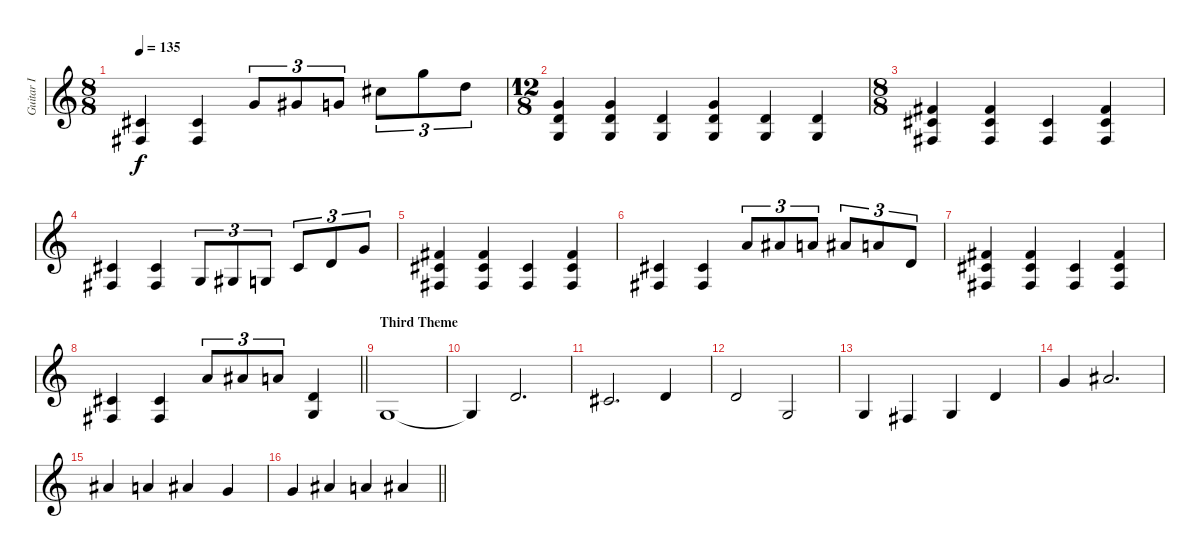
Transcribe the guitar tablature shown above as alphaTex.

\track ("Guitar I" "Guitar I") {instrument distortionguitar}
\staff {score}
\tuning (D4 A3 F3 C3 G2 D2) {hide}
\ts (8 8)
\tempo 135
\clef g2
\ks c
(6.5{pm} 4.6{pm}).4{dy f} (6.5{pm} 4.6{pm}).4 7.4.8{tu (3 2)} 8.4.8{tu (3 2)} 7.4.8{tu (3 2)} 8.3.8{tu (3 2)} 10.2.8{tu (3 2)} 9.3.8{tu (3 2)} |
\ts (12 8)
(7.4 7.5 5.6).4 (7.4 7.5 5.6).4 (7.5{pm} 5.6{pm}).4 (7.4 7.5 5.6).4 (7.5{pm} 5.6{pm}).4 (7.5{pm} 5.6{pm}).4 |
\ts (8 8)
(6.4 6.5 4.6).4 (6.4 6.5 4.6).4 (6.5{pm} 4.6{pm}).4 (6.4 6.5 4.6).4 |
(6.5{pm} 4.6{pm}).4 (6.5{pm} 4.6{pm}).4 5.6.8{tu (3 2)} 6.6.8{tu (3 2)} 5.6.8{tu (3 2)} 6.5.8{tu (3 2)} 7.5.8{tu (3 2)} 7.4.8{tu (3 2)} |
(6.4 6.5 4.6).4 (6.4 6.5 4.6).4 (6.5{pm} 4.6{pm}).4 (6.4 6.5 4.6).4 |
(6.5{pm} 4.6{pm}).4 (6.5{pm} 4.6{pm}).4 9.4.8{tu (3 2)} 10.4.8{tu (3 2)} 9.4.8{tu (3 2)} 10.4.8{tu (3 2)} 9.4.8{tu (3 2)} 7.5.8{tu (3 2)} |
(6.4 6.5 4.6).4 (6.4 6.5 4.6).4 (6.5{pm} 4.6{pm}).4 (6.4 6.5 4.6).4 |
\barLineRight lightlight
(6.5{pm} 4.6{pm}).4 (6.5{pm} 4.6{pm}).4 9.4.8{tu (3 2)} 10.4.8{tu (3 2)} 9.4.8{tu (3 2)} (7.5{pm} 5.6{pm}).4 |
\section ("" "Third Theme")
0.5.1 |
0.5{t}.4 7.5{be (custom 0 0 18 0 20 2 38 2 40 0 60 0)}.2{d} |
6.5.2{d} 7.5.4 |
7.5.2 5.6{be (custom 0 0 28 0 30 2 60 2)}.2 |
5.6.4 4.6.4 5.6.4 7.5.4 |
7.4.4 5.3.2{d} |
5.3.4 4.3.4 5.3.4 2.3.4 |
\barLineRight lightlight
2.3.4 5.3.4 4.3.4 5.3.4
